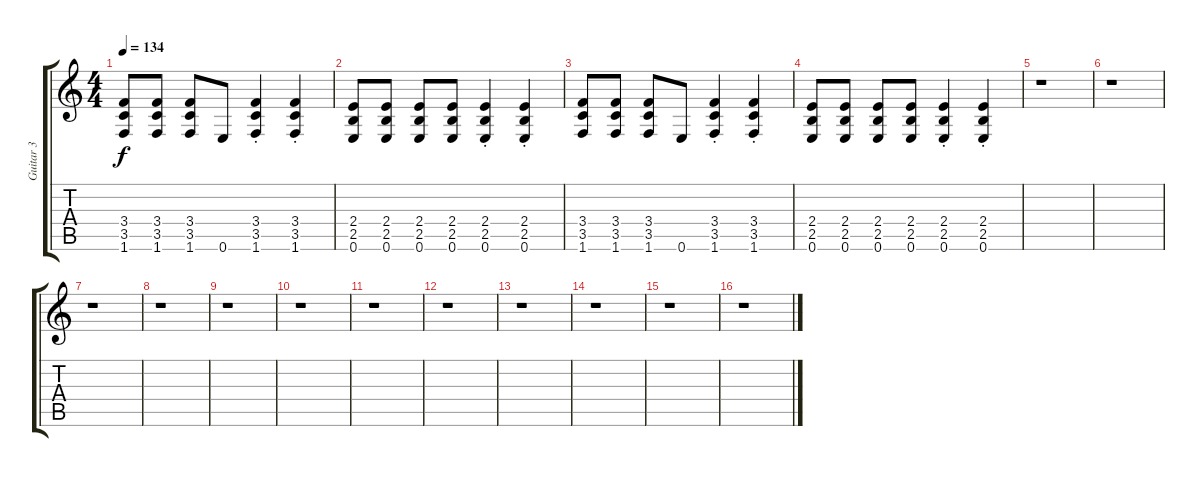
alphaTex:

\track ("Guitar 3" "Guitar 3") {instrument electricguitarclean}
\staff {score tabs}
\tuning (E4 B3 G3 D3 A2 E2) {hide}
\ts (4 4)
\tempo 134
\clef g2
\ks c
(3.4 3.5 1.6).8{dy f} (3.4 3.5 1.6).8 (3.4 3.5 1.6).8 0.6.8 (3.4{st} 3.5{st} 1.6{st}).4 (3.4{st} 3.5{st} 1.6{st}).4 |
(2.4 2.5 0.6).8 (2.4 2.5 0.6).8 (2.4 2.5 0.6).8 (2.4 2.5 0.6).8 (2.4{st} 2.5{st} 0.6{st}).4 (2.4{st} 2.5{st} 0.6{st}).4 |
(3.4 3.5 1.6).8 (3.4 3.5 1.6).8 (3.4 3.5 1.6).8 0.6.8 (3.4{st} 3.5{st} 1.6{st}).4 (3.4{st} 3.5{st} 1.6{st}).4 |
(2.4 2.5 0.6).8 (2.4 2.5 0.6).8 (2.4 2.5 0.6).8 (2.4 2.5 0.6).8 (2.4{st} 2.5{st} 0.6{st}).4 (2.4{st} 2.5{st} 0.6{st}).4 |
r.1 |
r.1 |
r.1 |
r.1 |
r.1 |
r.1 |
r.1 |
r.1 |
r.1 |
r.1 |
r.1 |
r.1
